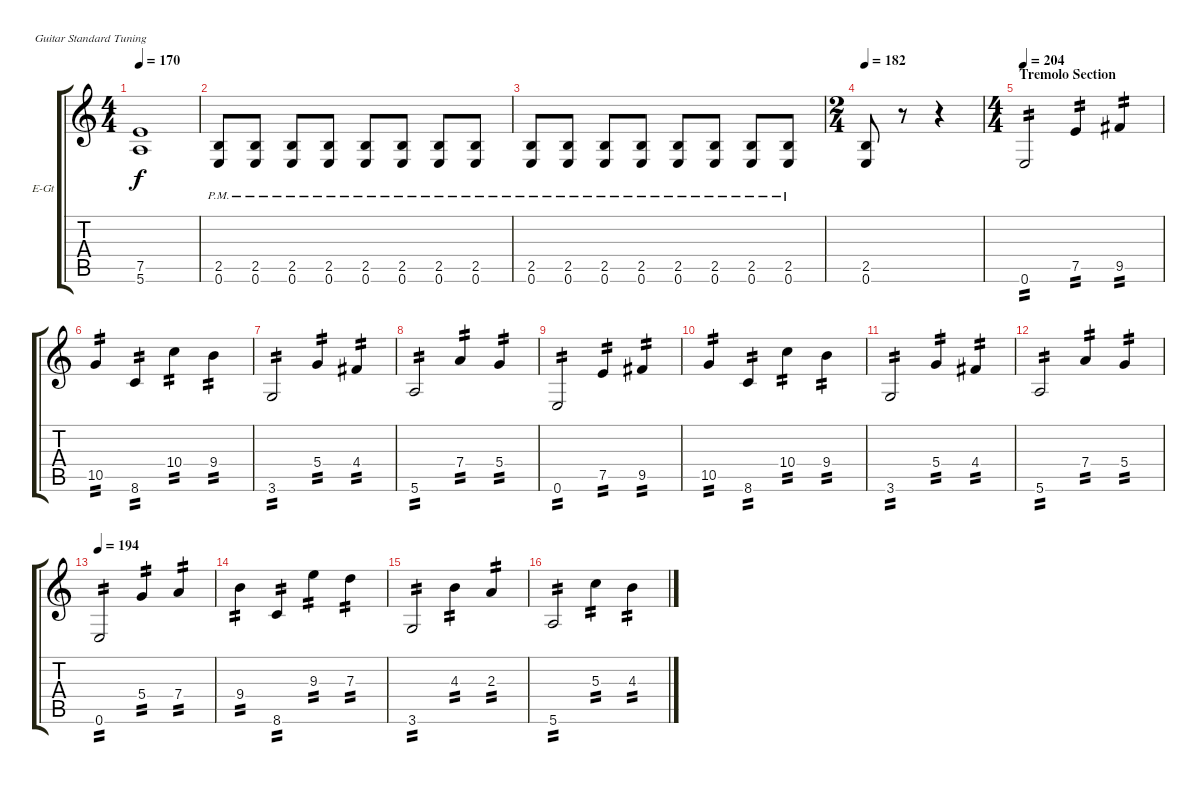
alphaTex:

\bracketExtendMode groupsimilarinstruments
\firstSystemTrackNameOrientation horizontal
\otherSystemsTrackNameOrientation horizontal
\track ("Electric Guitar 2" "E-Gt") {instrument distortionguitar}
\staff {score tabs}
\tuning (E4 B3 G3 D3 A2 E2)
\ts (4 4)
\tempo 170
\clef g2
\ks c
(7.5 5.6).1{dy f} |
(2.5{pm} 0.6{pm}).8 (2.5{pm} 0.6{pm}).8 (2.5{pm} 0.6{pm}).8 (2.5{pm} 0.6{pm}).8 (2.5{pm} 0.6{pm}).8 (2.5{pm} 0.6{pm}).8 (2.5{pm} 0.6{pm}).8 (2.5{pm} 0.6{pm}).8 |
(2.5{pm} 0.6{pm}).8 (2.5{pm} 0.6{pm}).8 (2.5{pm} 0.6{pm}).8 (2.5{pm} 0.6{pm}).8 (2.5{pm} 0.6{pm}).8 (2.5{pm} 0.6{pm}).8 (2.5{pm} 0.6{pm}).8 (2.5{pm} 0.6{pm}).8 |
\ts (2 4)
\tempo 182
(2.5 0.6).8 r.8 r.4 |
\ts (4 4)
\section ("" "Tremolo Section")
\tempo 204
0.6.2{tp 2} 7.5.4{tp 2} 9.5.4{tp 2} |
10.5.4{tp 2} 8.6.4{tp 2} 10.4.4{tp 2} 9.4.4{tp 2} |
3.6.2{tp 2} 5.4.4{tp 2} 4.4.4{tp 2} |
5.6.2{tp 2} 7.4.4{tp 2} 5.4.4{tp 2} |
0.6.2{tp 2} 7.5.4{tp 2} 9.5.4{tp 2} |
10.5.4{tp 2} 8.6.4{tp 2} 10.4.4{tp 2} 9.4.4{tp 2} |
3.6.2{tp 2} 5.4.4{tp 2} 4.4.4{tp 2} |
5.6.2{tp 2} 7.4.4{tp 2} 5.4.4{tp 2} |
\tempo 194
0.6.2{tp 2} 5.4.4{tp 2} 7.4.4{tp 2} |
9.4.4{tp 2} 8.6.4{tp 2} 9.3.4{tp 2} 7.3.4{tp 2} |
3.6.2{tp 2} 4.3.4{tp 2} 2.3.4{tp 2} |
5.6.2{tp 2} 5.3.4{tp 2} 4.3.4{tp 2}
